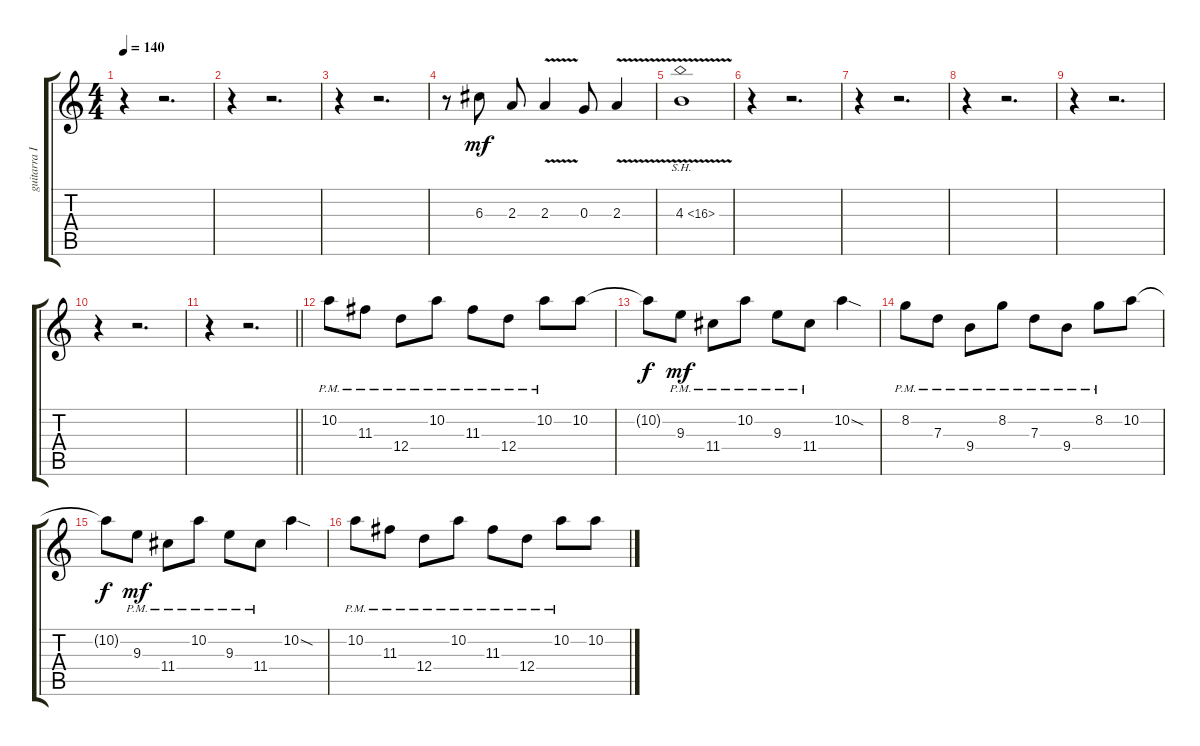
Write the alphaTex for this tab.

\track ("guitarra I [solista]" "guitarra I") {instrument overdrivenguitar}
\staff {score tabs}
\tuning (E4 B3 G3 D3 A2 E2) {hide}
\ts (4 4)
\tempo 140
\clef g2
\ks c
r.4{dy f} r.2{d} |
r.4 r.2{d} |
r.4 r.2{d} |
r.8 6.3.8{dy mf} 2.3.8 2.3{v}.4 0.3.8 2.3{v}.4 |
4.3{sh 12 v}.1 |
r.4 r.2{d} |
r.4 r.2{d} |
r.4 r.2{d} |
r.4 r.2{d} |
r.4 r.2{d} |
\barLineRight lightlight
r.4 r.2{d} |
10.2{pm}.8 11.3{pm}.8 12.4{pm}.8 10.2{pm}.8 11.3{pm}.8 12.4{pm}.8 10.2{pm}.8 10.2.8 |
10.2{t}.8{dy f} 9.3{pm}.8{dy mf} 11.4{pm}.8 10.2{pm}.8 9.3{pm}.8 11.4{pm}.8 10.2{sod}.4 |
8.2{pm}.8 7.3{pm}.8 9.4{pm}.8 8.2{pm}.8 7.3{pm}.8 9.4{pm}.8 8.2{pm}.8 10.2.8 |
10.2{t}.8{dy f} 9.3{pm}.8{dy mf} 11.4{pm}.8 10.2{pm}.8 9.3{pm}.8 11.4{pm}.8 10.2{sod}.4 |
10.2{pm}.8 11.3{pm}.8 12.4{pm}.8 10.2{pm}.8 11.3{pm}.8 12.4{pm}.8 10.2{pm}.8 10.2.8
